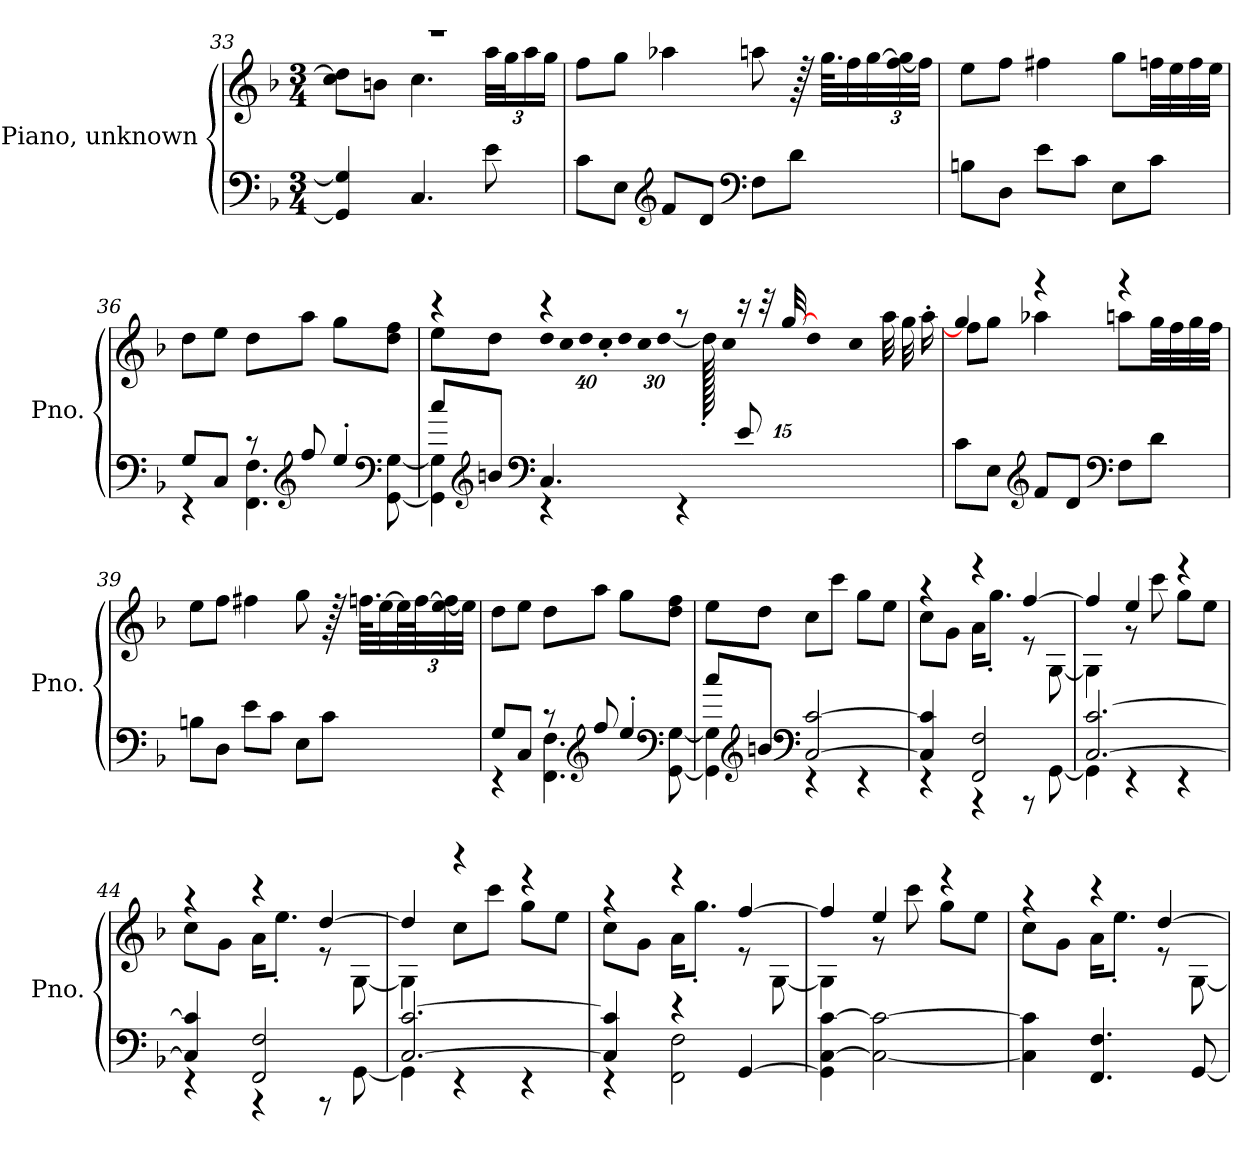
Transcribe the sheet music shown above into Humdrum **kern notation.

**kern	**kern
*part1	*part1
*staff2	*staff1
*I"Piano, unknown	*
*I'Pno.	*
*clefF4	*clefG2
*k[b-]	*k[b-]
*M3/4	*M3/4
=33	=33
*	*^
4GG/] 4G/]	2.r	8cc\ 8dd\]L
.	.	8bn\J
4.C/	.	4.cc\
*	*	*Xbrackettup
8e\	.	48aa\LLL
.	.	48gg\J
.	.	24aa\
.	.	24gg\JJ
*	*v	*v
!!LO:PB:g=z
=34	=34
8c\L	8ff\L
8E\J	8gg\J
*clefG2	*
8f/L	4aa-X\
8d/J	.
*clefF4	*
8F\L	8aan\
8d\J	128r
.	64.gg\KLLL
.	32ff\
.	[48gg\
.	[48ff\ 48gg\]
.	48ff\JJJ]
=35	=35
8Bn\L	8ee\L
8D\J	8ff\J
8e\L	4ff#X\
8c\J	.
8E\L	8gg\L
8c\J	32ffn\LL
.	32ee\
.	32ff\
.	32ee\JJJ
=36	=36
*^	*
8G/L	4r	8dd\L
8C/J	.	8ee\J
8r	4.FF\ 4.F\	8dd\L
*clefG2	*	*
8ff/	.	8aa\J
4ee'/	.	8gg\L
*clefF4	*	*
.	[8GG\ [8G\	8dd\ 8ff\J
!!LO:LB:g=z
=37	=37	=37
*	*	*^
8cc/L	4GG\] 4G\]	4r	8ee\L
*clefG2	*	*	*
8bn/J	.	.	8dd\J
*clefF4	*	*	*
!	!	!	!LO:N:vis=32
4.C/	4r	4r	640%23dd\LLL
!	!	!	!LO:N:vis=32
.	.	.	640%23cc\
!	!	!	!LO:N:vis=32
.	.	.	640%23dd\
!	!	!	!LO:N:vis=32
.	.	.	640%23cc'\
!	!	!	!LO:N:vis=32
.	.	.	640%23dd\
!	!	!	!LO:N:vis=64
.	.	.	960%17cc\K
.	.	.	[1920%101dd\JJ
.	4r	8r	960dd'\]
.	.	.	24cc\LL
.	.	.	24dd\
.	.	.	24cc\
8e/	.	16r	.
.	.	.	32aa\L
.	.	.	32gg\J
.	.	32r	.
.	.	.	16aa'\JJ
.	.	[32gg/	.
960ryy	960ryy	960ryy	.
*v	*v	*	*
=38	=38	=38
8c\L	4gg/]	8ff\L
8E\J	.	8gg\J
*clefG2	*	*
8f/L	4r	4aa-X\
8d/J	.	.
*clefF4	*	*
8F\L	4r	8aan\L
8d\J	.	32gg\LL
.	.	32ff\
.	.	32gg\
.	.	32ff\JJJ
*	*v	*v
!!LO:LB:g=z
=39	=39
8Bn\L	8ee\L
8D\J	8ff\J
8e\L	4ff#X\
8c\J	.
8E\L	8gg\
8c\J	128r
.	64.ffn\KLLL
.	[32ee\
.	96ee\L]
.	[96ff\J
.	[48ee\ 48ff\]
.	48ee\JJJ]
=40	=40
*^	*
8G/L	4r	8dd\L
8C/J	.	8ee\J
8r	4.FF\ 4.F\	8dd\L
*clefG2	*	*
8ff/	.	8aa\J
4ee'/	.	8gg\L
*clefF4	*	*
.	[8GG\ [8G\	8dd\ 8ff\J
=41	=41	=41
8cc/L	4GG\] 4G\]	8ee\L
*clefG2	*	*
8bn/J	.	8dd\J
*clefF4	*	*
[2C/ [2c/	4r	8cc\L
.	.	8ccc\J
.	4r	8gg\L
.	.	8ee\J
=42	=42	=42
*	*	*^
4C/] 4c/]	4r	4r	8cc\L
.	.	.	8g\J
2FF/ 2F/	4r	4r	16a\KL
.	.	.	8.gg'\J
.	8r	[4ff/	8r
.	[8GG\	.	[8G\
!!LO:LB:g=z	!!
=43	=43	=43	=43
[2.C/ [2.c/	4GG\]	4ff/]	4G\]
.	4r	4ee/	8r
.	.	.	8ccc\
.	4r	4r	8gg\L
.	.	.	8ee\J
=44	=44	=44	=44
4C/] 4c/]	4r	4r	8cc\L
.	.	.	8g\J
2FF/ 2F/	4r	4r	16a\KL
.	.	.	8.ee'\J
.	8r	[4dd/	8r
.	[8GG\	.	[8G\
=45	=45	=45	=45
[2.C/ [2.c/	4GG\]	4dd/]	4G\]
.	4r	4r	8cc\L
.	.	.	8ccc\J
.	4r	4r	8gg\L
.	.	.	8ee\J
=46	=46	=46	=46
4C/] 4c/]	4r	4r	8cc\L
.	.	.	8g\J
4r	2FF\ 2F\	4r	16a\KL
.	.	.	8.gg'\J
[4GG/	.	[4ff/	8r
.	.	.	[8G\
*v	*v	*	*
=47	=47	=47
4GG\] [4C\ [4c\	4ff/]	4G\]
2C\_ 2c\_	4ee/	8r
.	.	8ccc\
.	4r	8gg\L
.	.	8ee\J
=48	=48	=48
4C\] 4c\]	4r	8cc\L
.	.	8g\J
4.FF/ 4.F/	4r	16a\KL
.	.	8.ee'\J
.	[4dd/	8r
[8GG/	.	[8G\
*	*v	*v
=	=
*-	*-
